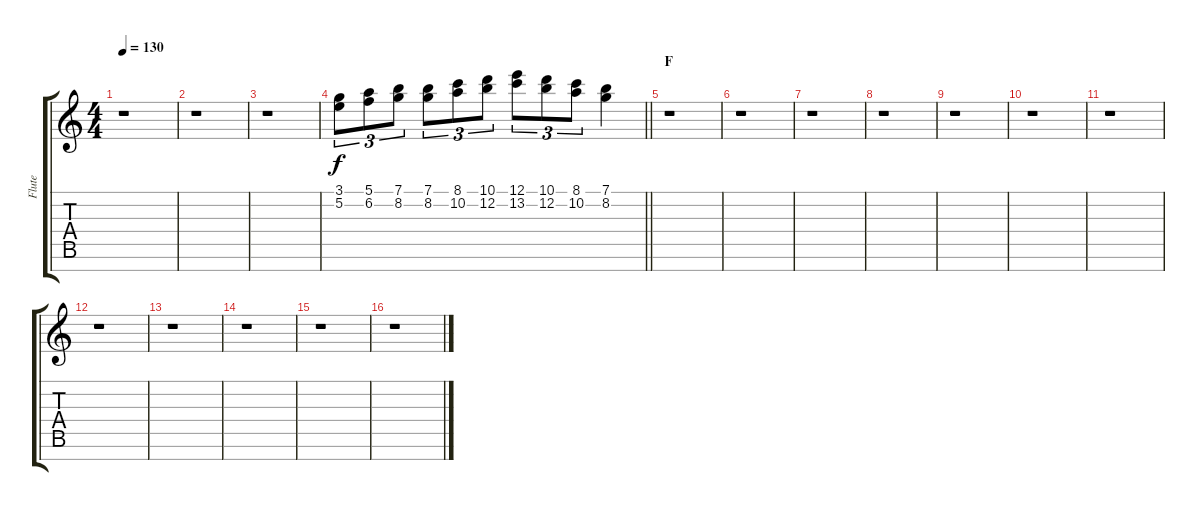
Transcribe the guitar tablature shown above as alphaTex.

\track ("Flute" "Flute") {instrument flute}
\staff {score tabs}
\tuning (E5 B4 G4 D4 A3 E3 B2) {hide}
\ts (4 4)
\tempo 130
\clef g2
\ks c
r.1{dy f} |
r.1 |
r.1 |
\barLineRight lightlight
(3.1 5.2).8{tu (3 2)} (5.1 6.2).8{tu (3 2)} (7.1 8.2).8{tu (3 2)} (7.1 8.2).8{tu (3 2)} (8.1 10.2).8{tu (3 2)} (10.1 12.2).8{tu (3 2)} (12.1 13.2).8{tu (3 2)} (10.1 12.2).8{tu (3 2)} (8.1 10.2).8{tu (3 2)} (7.1 8.2).4 |
\section ("" "F")
r.1 |
r.1 |
r.1 |
r.1 |
r.1 |
r.1 |
r.1 |
r.1 |
r.1 |
r.1 |
r.1 |
r.1
